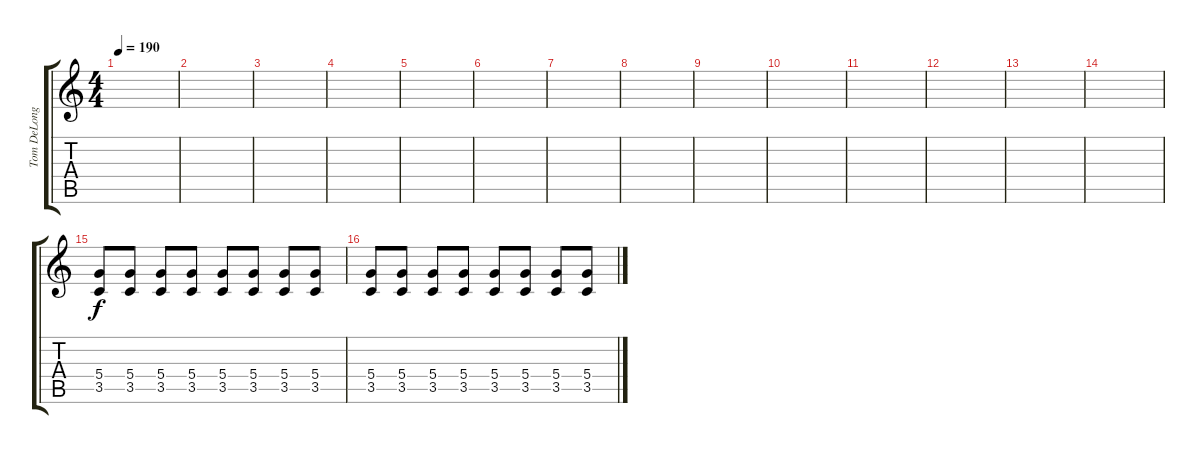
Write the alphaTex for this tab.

\track ("Tom DeLonge - Guitar 3" "Tom DeLong") {instrument overdrivenguitar}
\staff {score tabs}
\tuning (E4 B3 G3 D3 A2 E2) {hide}
\ts (4 4)
\tempo 190
\clef g2
\ks c
|
|
|
|
|
|
|
|
|
|
|
|
|
|
(5.4 3.5).8 (5.4 3.5).8 (5.4 3.5).8 (5.4 3.5).8 (5.4 3.5).8 (5.4 3.5).8 (5.4 3.5).8 (5.4 3.5).8 |
(5.4 3.5).8 (5.4 3.5).8 (5.4 3.5).8 (5.4 3.5).8 (5.4 3.5).8 (5.4 3.5).8 (5.4 3.5).8 (5.4 3.5).8
